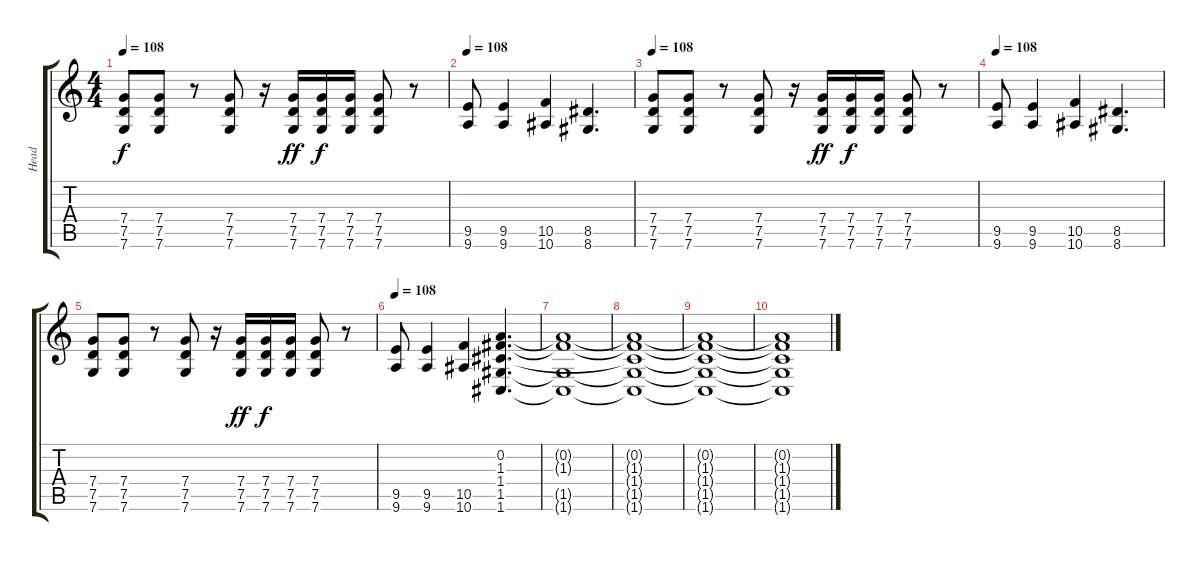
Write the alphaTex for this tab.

\track ("Head" "Head") {instrument distortionguitar}
\staff {score tabs}
\tuning (D4 A3 F3 C3 G2 C2) {hide}
\ts (4 4)
\tempo 108
\clef g2
\ks c
(7.4 7.5 7.6).8{dy f} (7.4 7.5 7.6).8 r.8 (7.4 7.5 7.6).8 r.16 (7.4 7.5 7.6).16{dy ff} (7.4 7.5 7.6).16{dy f} (7.4 7.5 7.6).16 (7.4 7.5 7.6).8 r.8 |
\tempo 108
(9.5 9.6).8 (9.5 9.6).4 (10.5 10.6).4 (8.5 8.6).4{d} |
\tempo 108
(7.4 7.5 7.6).8 (7.4 7.5 7.6).8 r.8 (7.4 7.5 7.6).8 r.16 (7.4 7.5 7.6).16{dy ff} (7.4 7.5 7.6).16{dy f} (7.4 7.5 7.6).16 (7.4 7.5 7.6).8 r.8 |
\tempo 108
(9.5 9.6).8 (9.5 9.6).4 (10.5 10.6).4 (8.5 8.6).4{d} |
(7.4 7.5 7.6).8 (7.4 7.5 7.6).8 r.8 (7.4 7.5 7.6).8 r.16 (7.4 7.5 7.6).16{dy ff} (7.4 7.5 7.6).16{dy f} (7.4 7.5 7.6).16 (7.4 7.5 7.6).8 r.8 |
\tempo 108
(9.5 9.6).8 (9.5 9.6).4 (10.5 10.6).4 (0.2 1.3 1.4 1.5 1.6).4{d} |
(0.2{t} 1.3{t} 1.5{t} 1.6{t}).1 |
(0.2{t} 1.3{t} 1.4{t} 1.5{t} 1.6{t}).1 |
(0.2{t} 1.3{t} 1.4{t} 1.5{t} 1.6{t}).1 |
(0.2{t} 1.3{t} 1.4{t} 1.5{t} 1.6{t}).1
